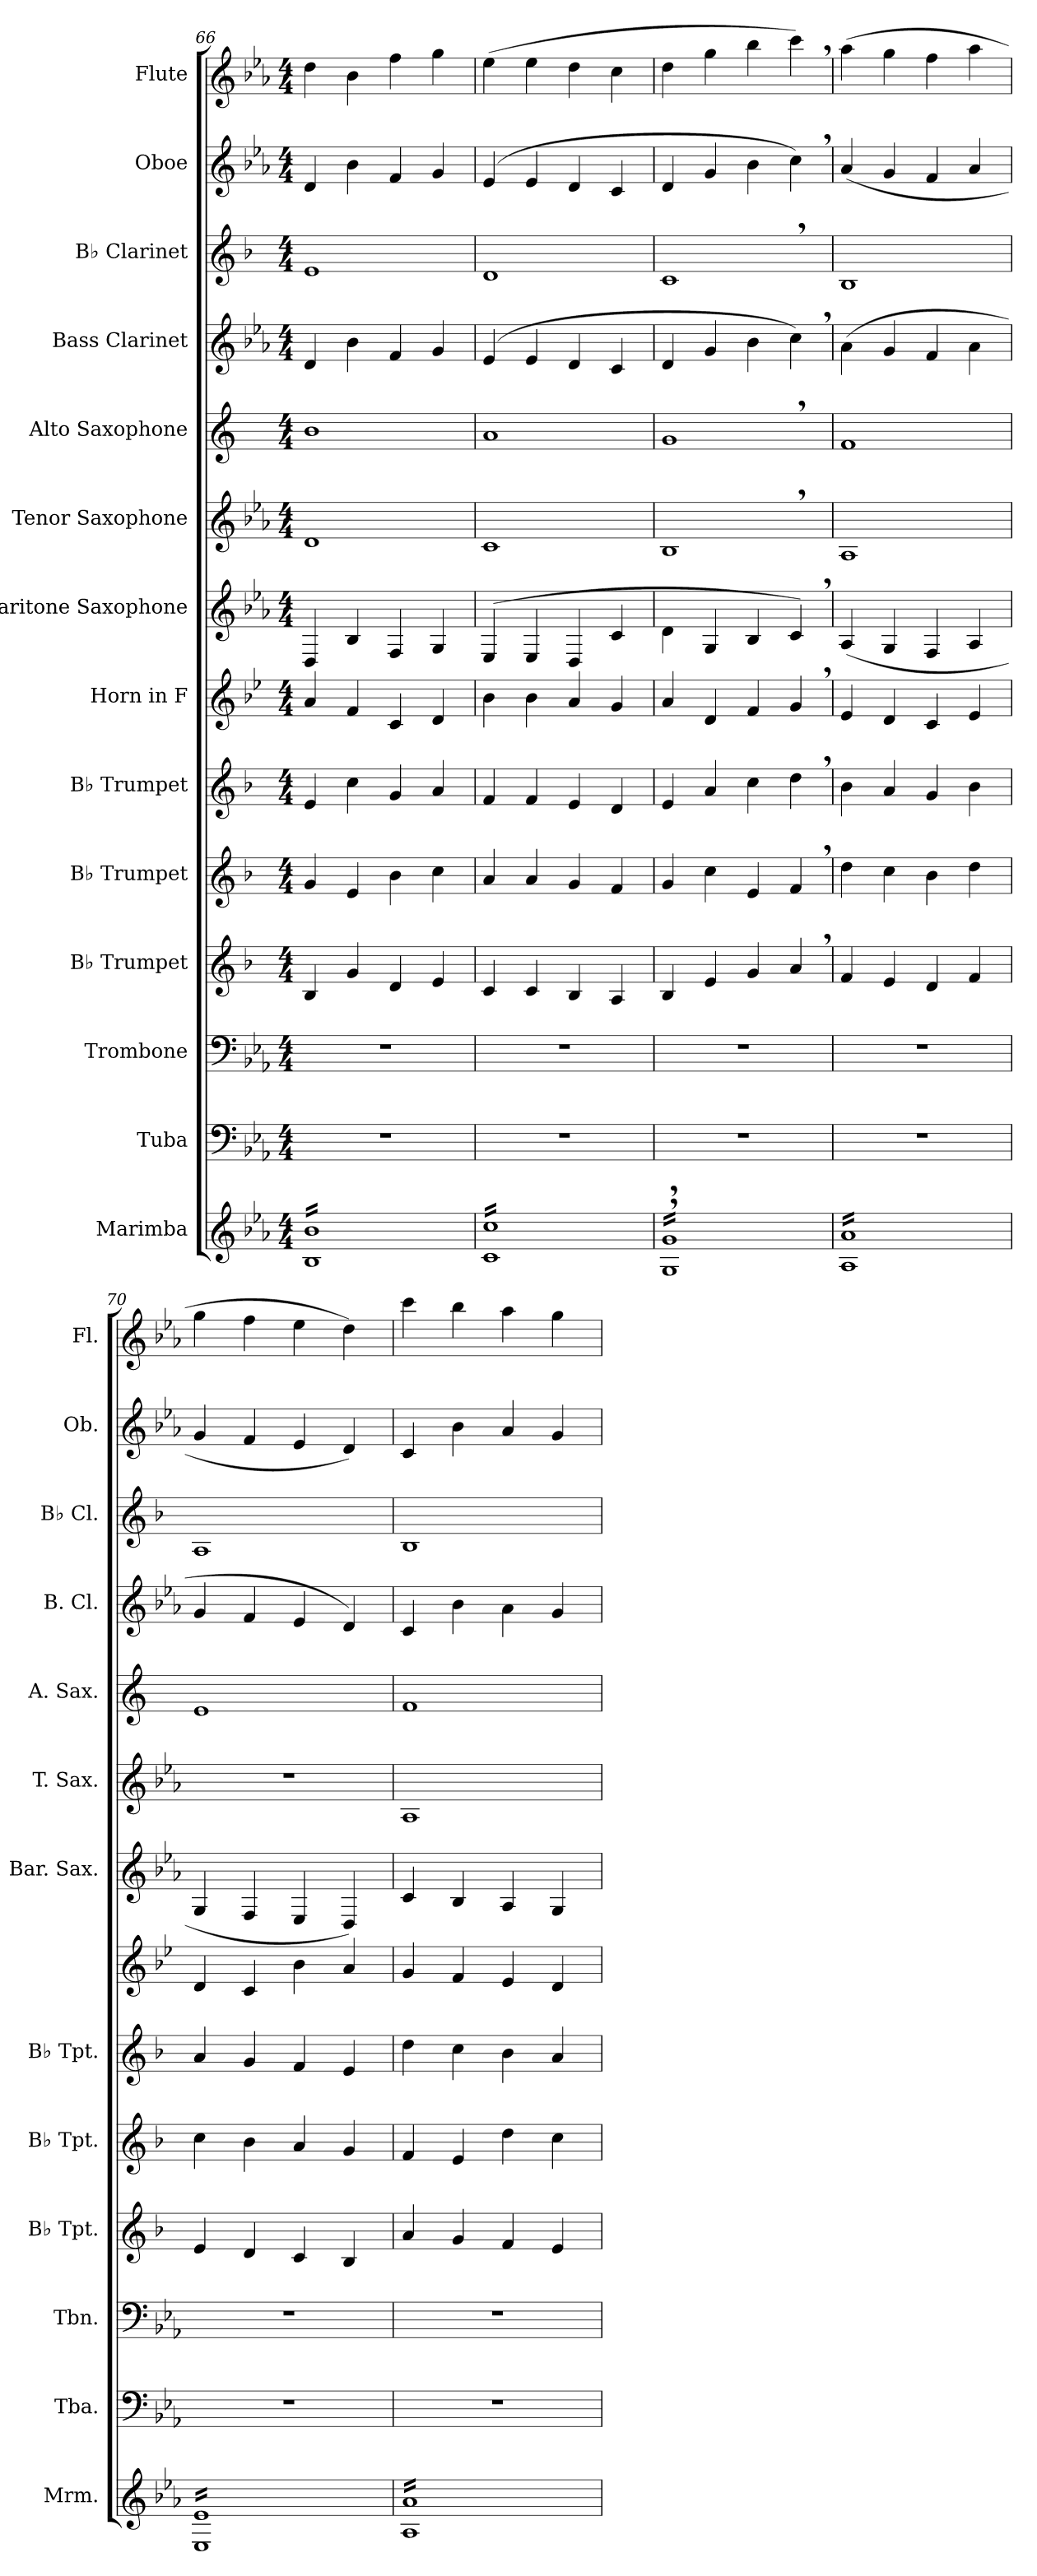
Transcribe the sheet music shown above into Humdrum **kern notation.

**kern	**kern	**kern	**kern	**kern	**kern	**kern	**kern	**kern	**kern	**kern	**kern	**kern	**kern
*part14	*part13	*part12	*part11	*part10	*part9	*part8	*part7	*part6	*part5	*part4	*part3	*part2	*part1
*staff14	*staff13	*staff12	*staff11	*staff10	*staff9	*staff8	*staff7	*staff6	*staff5	*staff4	*staff3	*staff2	*staff1
*I"Marimba	*I"Tuba	*I"Trombone	*I"B♭ Trumpet	*I"B♭ Trumpet	*I"B♭ Trumpet	*I"Horn in F	*I"Baritone Saxophone	*I"Tenor Saxophone	*I"Alto Saxophone	*I"Bass Clarinet	*I"B♭ Clarinet	*I"Oboe	*I"Flute
*I'Mrm.	*I'Tba.	*I'Tbn.	*I'B♭ Tpt.	*I'B♭ Tpt.	*I'B♭ Tpt.	*	*I'Bar. Sax.	*I'T. Sax.	*I'A. Sax.	*I'B. Cl.	*I'B♭ Cl.	*I'Ob.	*I'Fl.
*clefG2	*clefF4	*clefF4	*clefG2	*clefG2	*clefG2	*clefG2	*clefG2	*clefG2	*clefG2	*clefG2	*clefG2	*clefG2	*clefG2
*	*	*	*ITrd1c2	*ITrd1c2	*ITrd1c2	*ITrd4c7	*ITrd12c21	*ITrd8c14	*ITrd5c9	*ITrd8c14	*ITrd1c2	*	*
*k[b-e-a-]	*k[b-e-a-]	*k[b-e-a-]	*k[b-e-a-]	*k[b-e-a-]	*k[b-e-a-]	*k[b-e-a-]	*k[b-e-a-]	*k[b-e-a-]	*k[b-e-a-]	*k[b-e-a-]	*k[b-e-a-]	*k[b-e-a-]	*k[b-e-a-]
*M4/4	*M4/4	*M4/4	*M4/4	*M4/4	*M4/4	*M4/4	*M4/4	*M4/4	*M4/4	*M4/4	*M4/4	*M4/4	*M4/4
=66	=66	=66	=66	=66	=66	=66	=66	=66	=66	=66	=66	=66	=66
*tremolo	*	*	*	*	*	*	*	*	*	*	*	*	*
16B- 16b-LL	1r	1r	4A-/	4f/	4d/	4d/	4DD/	1D	1d	4D/	1d	4d/	4dd\
16B- 16b-	.	.	.	.	.	.	.	.	.	.	.	.	.
16B- 16b-	.	.	.	.	.	.	.	.	.	.	.	.	.
16B- 16b-	.	.	.	.	.	.	.	.	.	.	.	.	.
16B- 16b-	.	.	4f/	4d/	4b-\	4B-/	4BB-/	.	.	4B-\	.	4b-\	4b-\
16B- 16b-	.	.	.	.	.	.	.	.	.	.	.	.	.
16B- 16b-	.	.	.	.	.	.	.	.	.	.	.	.	.
16B- 16b-	.	.	.	.	.	.	.	.	.	.	.	.	.
16B- 16b-	.	.	4c/	4a-\	4f/	4F/	4FF/	.	.	4F/	.	4f/	4ff\
16B- 16b-	.	.	.	.	.	.	.	.	.	.	.	.	.
16B- 16b-	.	.	.	.	.	.	.	.	.	.	.	.	.
16B- 16b-	.	.	.	.	.	.	.	.	.	.	.	.	.
16B- 16b-	.	.	4d/	4b-\	4g/	4G/	4GG/	.	.	4G/	.	4g/	4gg\
16B- 16b-	.	.	.	.	.	.	.	.	.	.	.	.	.
16B- 16b-	.	.	.	.	.	.	.	.	.	.	.	.	.
16B- 16b-JJ	.	.	.	.	.	.	.	.	.	.	.	.	.
=67	=67	=67	=67	=67	=67	=67	=67	=67	=67	=67	=67	=67	=67
16c 16ccLL	1r	1r	4B-/	4g/	4e-/	4e-\	(4EE-/	1C	1c	(4E-/	1c	(4e-/	(4ee-\
16c 16cc	.	.	.	.	.	.	.	.	.	.	.	.	.
16c 16cc	.	.	.	.	.	.	.	.	.	.	.	.	.
16c 16cc	.	.	.	.	.	.	.	.	.	.	.	.	.
16c 16cc	.	.	4B-/	4g/	4e-/	4e-\	4EE-/	.	.	4E-/	.	4e-/	4ee-\
16c 16cc	.	.	.	.	.	.	.	.	.	.	.	.	.
16c 16cc	.	.	.	.	.	.	.	.	.	.	.	.	.
16c 16cc	.	.	.	.	.	.	.	.	.	.	.	.	.
16c 16cc	.	.	4A-/	4f/	4d/	4d/	4DD/	.	.	4D/	.	4d/	4dd\
16c 16cc	.	.	.	.	.	.	.	.	.	.	.	.	.
16c 16cc	.	.	.	.	.	.	.	.	.	.	.	.	.
16c 16cc	.	.	.	.	.	.	.	.	.	.	.	.	.
16c 16cc	.	.	4G/	4e-/	4c/	4c/	4C/	.	.	4C/	.	4c/	4cc\
16c 16cc	.	.	.	.	.	.	.	.	.	.	.	.	.
16c 16cc	.	.	.	.	.	.	.	.	.	.	.	.	.
16c 16ccJJ	.	.	.	.	.	.	.	.	.	.	.	.	.
=68	=68	=68	=68	=68	=68	=68	=68	=68	=68	=68	=68	=68	=68
16G, 16g,LL	1r	1r	4A-/	4f/	4d/	4d/	4D\	1BB-,	1B-,	4D/	1B-,	4d/	4dd\
16G, 16g,	.	.	.	.	.	.	.	.	.	.	.	.	.
16G, 16g,	.	.	.	.	.	.	.	.	.	.	.	.	.
16G, 16g,	.	.	.	.	.	.	.	.	.	.	.	.	.
16G, 16g,	.	.	4d/	4b-\	4g/	4G/	4GG/	.	.	4G/	.	4g/	4gg\
16G, 16g,	.	.	.	.	.	.	.	.	.	.	.	.	.
16G, 16g,	.	.	.	.	.	.	.	.	.	.	.	.	.
16G, 16g,	.	.	.	.	.	.	.	.	.	.	.	.	.
16G, 16g,	.	.	4f/	4d/	4b-\	4B-/	4BB-/	.	.	4B-\	.	4b-\	4bb-\
16G, 16g,	.	.	.	.	.	.	.	.	.	.	.	.	.
16G, 16g,	.	.	.	.	.	.	.	.	.	.	.	.	.
16G, 16g,	.	.	.	.	.	.	.	.	.	.	.	.	.
16G, 16g,	.	.	4g,/	4e-,/	4cc,\	4c,/	4C,/)	.	.	4c,\)	.	4cc,\)	4ccc,\)
16G, 16g,	.	.	.	.	.	.	.	.	.	.	.	.	.
16G, 16g,	.	.	.	.	.	.	.	.	.	.	.	.	.
16G, 16g,JJ	.	.	.	.	.	.	.	.	.	.	.	.	.
=69	=69	=69	=69	=69	=69	=69	=69	=69	=69	=69	=69	=69	=69
16A- 16a-LL	1r	1r	4e-/	4cc\	4a-\	4A-/	(4AA-/	1AA-	1A-	(4A-\	1A-	(4a-/	(4aa-\
16A- 16a-	.	.	.	.	.	.	.	.	.	.	.	.	.
16A- 16a-	.	.	.	.	.	.	.	.	.	.	.	.	.
16A- 16a-	.	.	.	.	.	.	.	.	.	.	.	.	.
16A- 16a-	.	.	4d/	4b-\	4g/	4G/	4GG/	.	.	4G/	.	4g/	4gg\
16A- 16a-	.	.	.	.	.	.	.	.	.	.	.	.	.
16A- 16a-	.	.	.	.	.	.	.	.	.	.	.	.	.
16A- 16a-	.	.	.	.	.	.	.	.	.	.	.	.	.
16A- 16a-	.	.	4c/	4a-\	4f/	4F/	4FF/	.	.	4F/	.	4f/	4ff\
16A- 16a-	.	.	.	.	.	.	.	.	.	.	.	.	.
16A- 16a-	.	.	.	.	.	.	.	.	.	.	.	.	.
16A- 16a-	.	.	.	.	.	.	.	.	.	.	.	.	.
16A- 16a-	.	.	4e-/	4cc\	4a-\	4A-/	4AA-/	.	.	4A-\	.	4a-/	4aa-\
16A- 16a-	.	.	.	.	.	.	.	.	.	.	.	.	.
16A- 16a-	.	.	.	.	.	.	.	.	.	.	.	.	.
16A- 16a-JJ	.	.	.	.	.	.	.	.	.	.	.	.	.
=70	=70	=70	=70	=70	=70	=70	=70	=70	=70	=70	=70	=70	=70
16E- 16e-LL	1r	1r	4d/	4b-\	4g/	4G/	4GG/	1r	1G	4G/	1G	4g/	4gg\
16E- 16e-	.	.	.	.	.	.	.	.	.	.	.	.	.
16E- 16e-	.	.	.	.	.	.	.	.	.	.	.	.	.
16E- 16e-	.	.	.	.	.	.	.	.	.	.	.	.	.
16E- 16e-	.	.	4c/	4a-\	4f/	4F/	4FF/	.	.	4F/	.	4f/	4ff\
16E- 16e-	.	.	.	.	.	.	.	.	.	.	.	.	.
16E- 16e-	.	.	.	.	.	.	.	.	.	.	.	.	.
16E- 16e-	.	.	.	.	.	.	.	.	.	.	.	.	.
16E- 16e-	.	.	4B-/	4g/	4e-/	4e-\	4EE-/	.	.	4E-/	.	4e-/	4ee-\
16E- 16e-	.	.	.	.	.	.	.	.	.	.	.	.	.
16E- 16e-	.	.	.	.	.	.	.	.	.	.	.	.	.
16E- 16e-	.	.	.	.	.	.	.	.	.	.	.	.	.
16E- 16e-	.	.	4A-/	4f/	4d/	4d/	4DD/)	.	.	4D/)	.	4d/)	4dd\)
16E- 16e-	.	.	.	.	.	.	.	.	.	.	.	.	.
16E- 16e-	.	.	.	.	.	.	.	.	.	.	.	.	.
16E- 16e-JJ	.	.	.	.	.	.	.	.	.	.	.	.	.
=71	=71	=71	=71	=71	=71	=71	=71	=71	=71	=71	=71	=71	=71
16A- 16a-LL	1r	1r	4g/	4e-/	4cc\	4c/	4C/	1AA-	1A-	4C/	1A-	4c/	4ccc\
16A- 16a-	.	.	.	.	.	.	.	.	.	.	.	.	.
16A- 16a-	.	.	.	.	.	.	.	.	.	.	.	.	.
16A- 16a-	.	.	.	.	.	.	.	.	.	.	.	.	.
16A- 16a-	.	.	4f/	4d/	4b-\	4B-/	4BB-/	.	.	4B-\	.	4b-\	4bb-\
16A- 16a-	.	.	.	.	.	.	.	.	.	.	.	.	.
16A- 16a-	.	.	.	.	.	.	.	.	.	.	.	.	.
16A- 16a-	.	.	.	.	.	.	.	.	.	.	.	.	.
16A- 16a-	.	.	4e-/	4cc\	4a-\	4A-/	4AA-/	.	.	4A-\	.	4a-/	4aa-\
16A- 16a-	.	.	.	.	.	.	.	.	.	.	.	.	.
16A- 16a-	.	.	.	.	.	.	.	.	.	.	.	.	.
16A- 16a-	.	.	.	.	.	.	.	.	.	.	.	.	.
16A- 16a-	.	.	4d/	4b-\	4g/	4G/	4GG/	.	.	4G/	.	4g/	4gg\
16A- 16a-	.	.	.	.	.	.	.	.	.	.	.	.	.
16A- 16a-	.	.	.	.	.	.	.	.	.	.	.	.	.
16A- 16a-JJ	.	.	.	.	.	.	.	.	.	.	.	.	.
*Xtremolo	*	*	*	*	*	*	*	*	*	*	*	*	*
=	=	=	=	=	=	=	=	=	=	=	=	=	=
*-	*-	*-	*-	*-	*-	*-	*-	*-	*-	*-	*-	*-	*-
